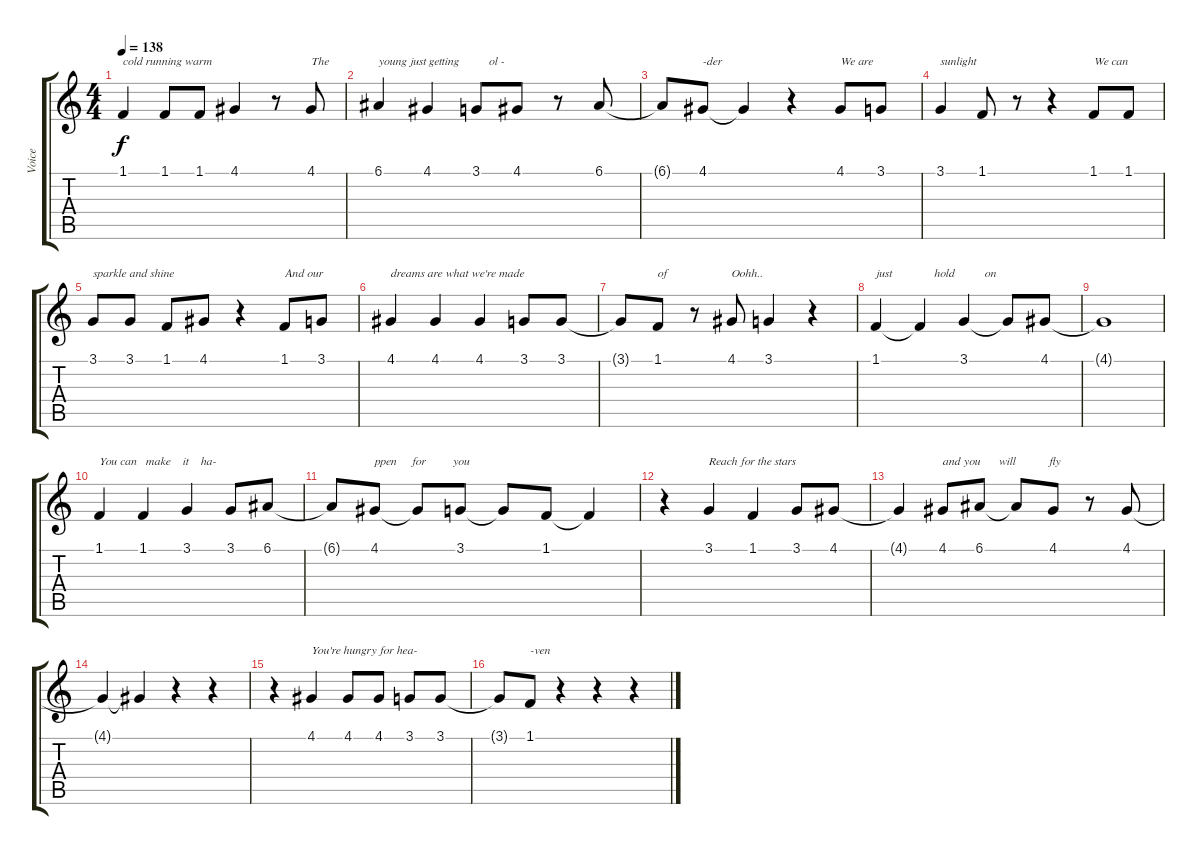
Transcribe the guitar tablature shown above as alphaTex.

\track ("Voice" "Voice") {instrument cello}
\staff {score tabs}
\tuning (E4 B3 G3 D3 A2 E2) {hide}
\ts (4 4)
\tempo 138
\clef g2
\ks c
1.1.4{txt "cold running warm" dy f} 1.1.8 1.1.8 4.1.4 r.8 4.1.8{txt "The"} |
6.1.4{txt "young just getting          ol -"} 4.1.4 3.1.8 4.1.8 r.8 6.1.8 |
6.1{t}.8 4.1.8{txt "-der"} 4.1{t}.4 r.4 4.1.8{txt "We are"} 3.1.8 |
3.1.4{txt "sunlight"} 1.1.8 r.8 r.4 1.1.8{txt "We can"} 1.1.8 |
3.1.8{txt "sparkle and shine"} 3.1.8 1.1.8 4.1.8 r.4 1.1.8{txt "And our"} 3.1.8 |
4.1.4{txt "dreams are what we're made"} 4.1.4 4.1.4 3.1.8 3.1.8 |
3.1{t}.8 1.1.8{txt "of"} r.8 4.1.8{txt "Oohh.."} 3.1.4 r.4 |
1.1.4{txt "just              hold          on"} 1.1{t}.4 3.1.4 3.1{t}.8 4.1.8 |
4.1{t}.1 |
1.1.4{txt "You can   make    it    ha-"} 1.1.4 3.1.4 3.1.8 6.1.8 |
6.1{t}.8 4.1.8{txt "ppen     for         you"} 4.1{t}.8 3.1.8 3.1{t}.8 1.1.8 1.1{t}.4 |
r.4 3.1.4{txt "Reach for the stars"} 1.1.4 3.1.8 4.1.8 |
4.1{t}.4 4.1.8{txt "and you      will           fly"} 6.1.8 6.1{t}.8 4.1.8 r.8 4.1.8 |
4.1{t}.4 4.1{t}.4 r.4 r.4 |
r.4 4.1.4{txt "You're hungry for hea-"} 4.1.8 4.1.8 3.1.8 3.1.8 |
3.1{t}.8 1.1.8{txt "-ven"} r.4 r.4 r.4
